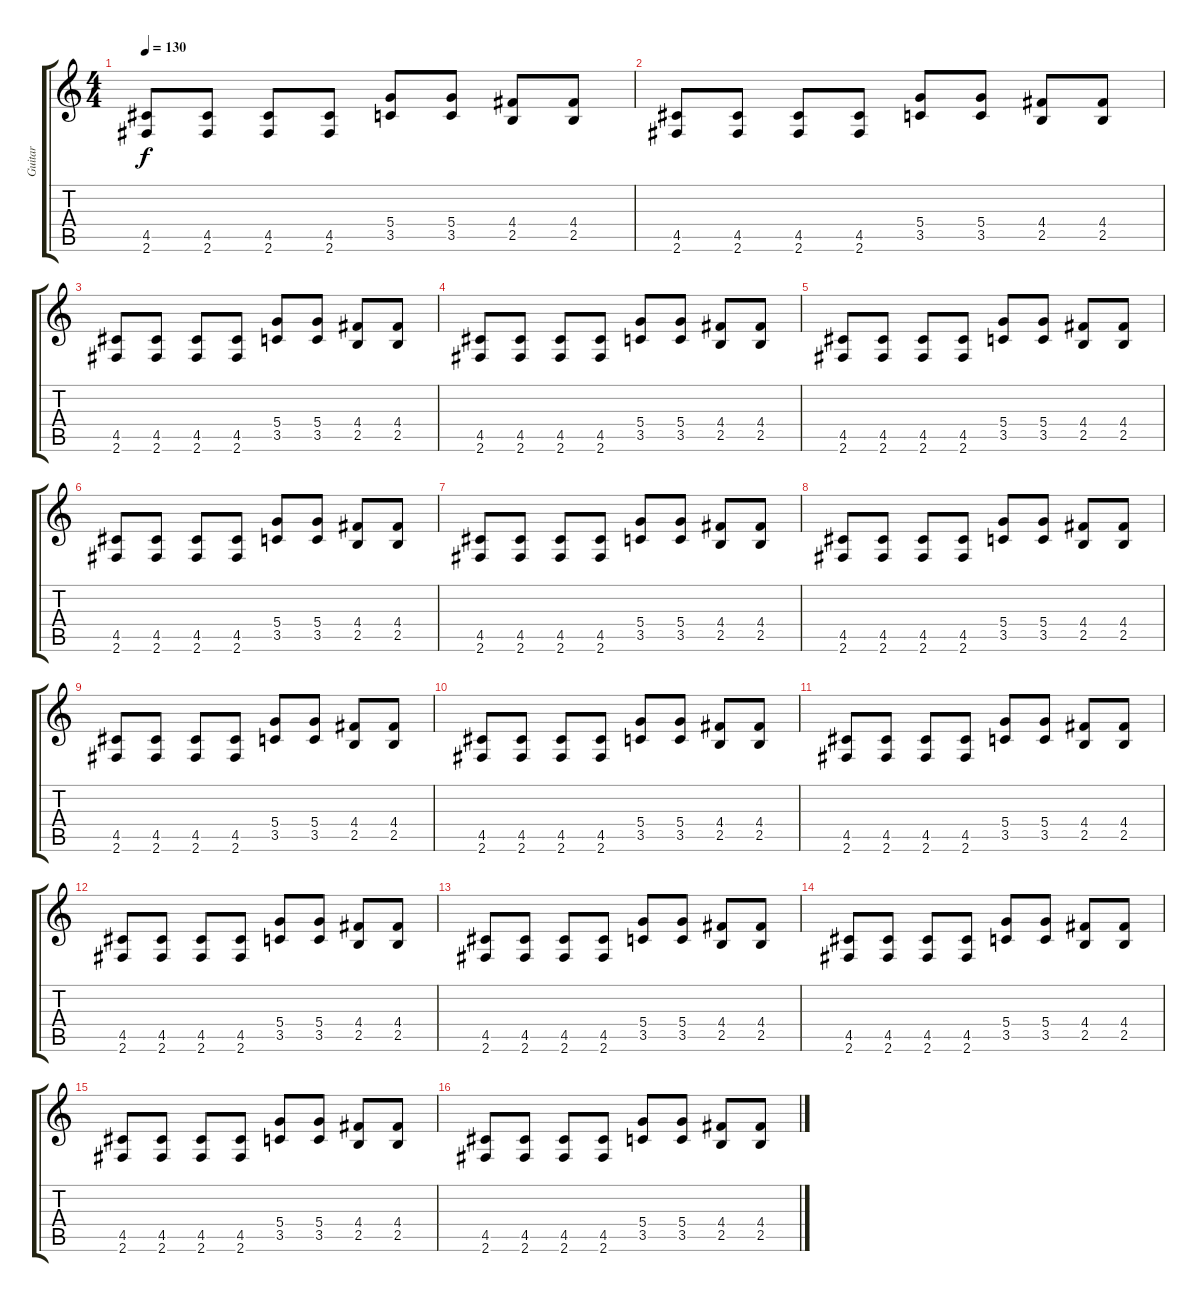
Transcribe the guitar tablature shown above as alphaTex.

\track ("Guitar" "Guitar") {instrument electricguitarjazz}
\staff {score tabs}
\tuning (E4 B3 G3 D3 A2 E2) {hide}
\ts (4 4)
\tempo 130
\clef g2
\ks c
(4.5 2.6).8{dy f} (4.5 2.6).8 (4.5 2.6).8 (4.5 2.6).8 (5.4 3.5).8 (5.4 3.5).8 (4.4 2.5).8 (4.4 2.5).8 |
(4.5 2.6).8 (4.5 2.6).8 (4.5 2.6).8 (4.5 2.6).8 (5.4 3.5).8 (5.4 3.5).8 (4.4 2.5).8 (4.4 2.5).8 |
(4.5 2.6).8 (4.5 2.6).8 (4.5 2.6).8 (4.5 2.6).8 (5.4 3.5).8 (5.4 3.5).8 (4.4 2.5).8 (4.4 2.5).8 |
(4.5 2.6).8 (4.5 2.6).8 (4.5 2.6).8 (4.5 2.6).8 (5.4 3.5).8 (5.4 3.5).8 (4.4 2.5).8 (4.4 2.5).8 |
(4.5 2.6).8 (4.5 2.6).8 (4.5 2.6).8 (4.5 2.6).8 (5.4 3.5).8 (5.4 3.5).8 (4.4 2.5).8 (4.4 2.5).8 |
(4.5 2.6).8 (4.5 2.6).8 (4.5 2.6).8 (4.5 2.6).8 (5.4 3.5).8 (5.4 3.5).8 (4.4 2.5).8 (4.4 2.5).8 |
(4.5 2.6).8 (4.5 2.6).8 (4.5 2.6).8 (4.5 2.6).8 (5.4 3.5).8 (5.4 3.5).8 (4.4 2.5).8 (4.4 2.5).8 |
(4.5 2.6).8 (4.5 2.6).8 (4.5 2.6).8 (4.5 2.6).8 (5.4 3.5).8 (5.4 3.5).8 (4.4 2.5).8 (4.4 2.5).8 |
(4.5 2.6).8 (4.5 2.6).8 (4.5 2.6).8 (4.5 2.6).8 (5.4 3.5).8 (5.4 3.5).8 (4.4 2.5).8 (4.4 2.5).8 |
(4.5 2.6).8 (4.5 2.6).8 (4.5 2.6).8 (4.5 2.6).8 (5.4 3.5).8 (5.4 3.5).8 (4.4 2.5).8 (4.4 2.5).8 |
(4.5 2.6).8 (4.5 2.6).8 (4.5 2.6).8 (4.5 2.6).8 (5.4 3.5).8 (5.4 3.5).8 (4.4 2.5).8 (4.4 2.5).8 |
(4.5 2.6).8 (4.5 2.6).8 (4.5 2.6).8 (4.5 2.6).8 (5.4 3.5).8 (5.4 3.5).8 (4.4 2.5).8 (4.4 2.5).8 |
(4.5 2.6).8 (4.5 2.6).8 (4.5 2.6).8 (4.5 2.6).8 (5.4 3.5).8 (5.4 3.5).8 (4.4 2.5).8 (4.4 2.5).8 |
(4.5 2.6).8 (4.5 2.6).8 (4.5 2.6).8 (4.5 2.6).8 (5.4 3.5).8 (5.4 3.5).8 (4.4 2.5).8 (4.4 2.5).8 |
(4.5 2.6).8 (4.5 2.6).8 (4.5 2.6).8 (4.5 2.6).8 (5.4 3.5).8 (5.4 3.5).8 (4.4 2.5).8 (4.4 2.5).8 |
(4.5 2.6).8 (4.5 2.6).8 (4.5 2.6).8 (4.5 2.6).8 (5.4 3.5).8 (5.4 3.5).8 (4.4 2.5).8 (4.4 2.5).8
